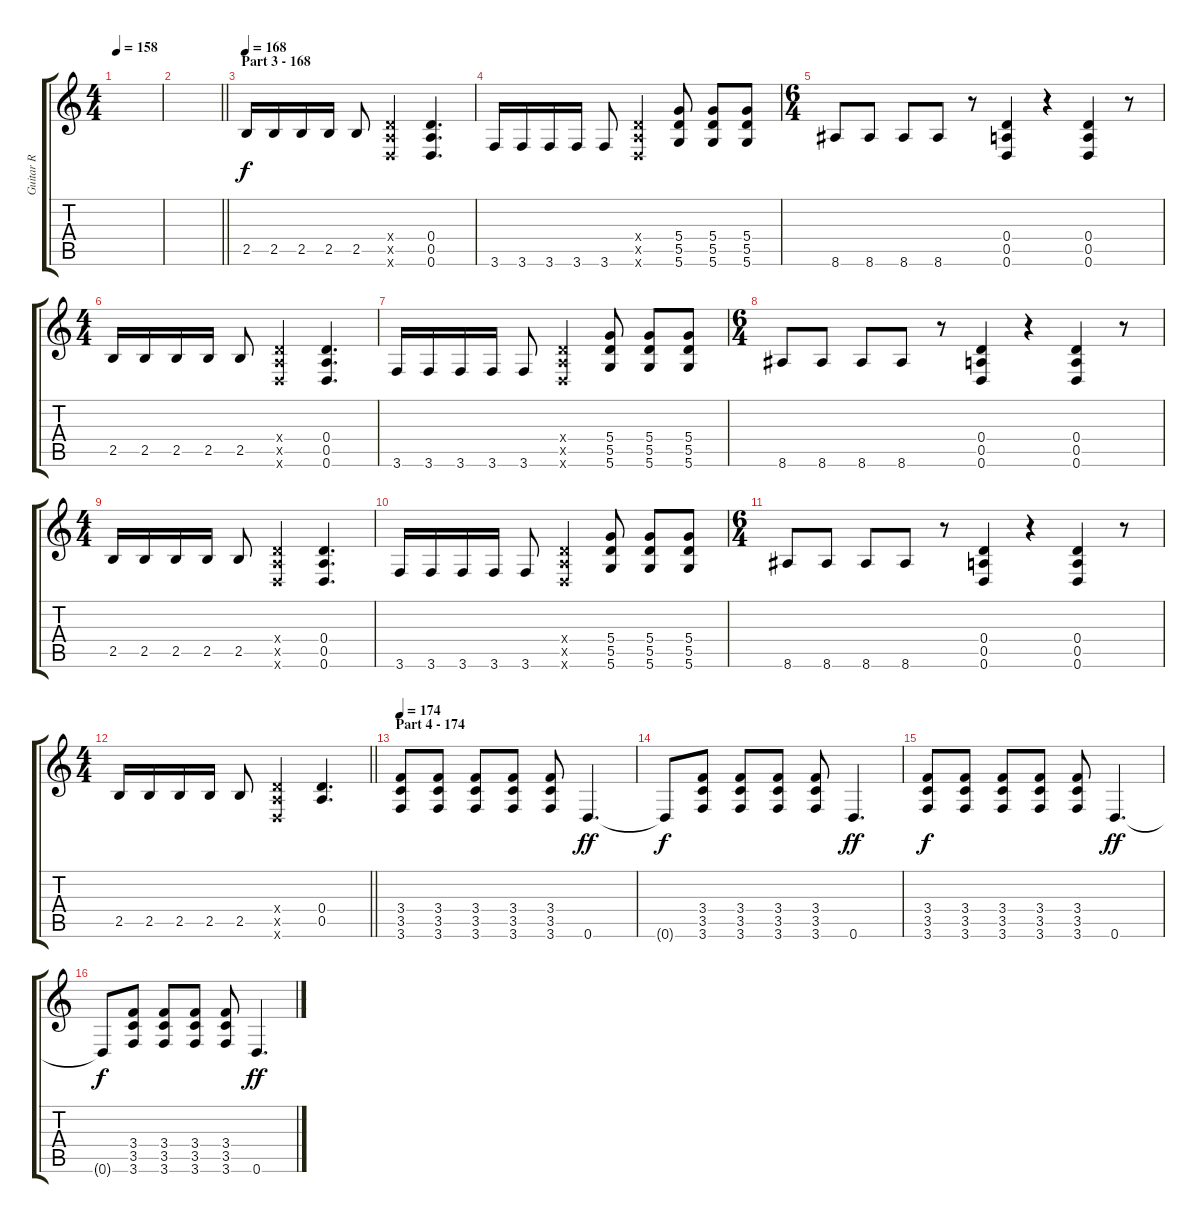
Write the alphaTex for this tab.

\track ("Guitar R" "Guitar R") {instrument distortionguitar}
\staff {score tabs}
\tuning (E4 D4 G3 D3 A2 D2) {hide}
\ts (4 4)
\tempo 158
\clef g2
\ks c
|
\barLineRight lightlight
|
\section ("" "Part 3 - 168")
\tempo 168
2.5.16 2.5.16 2.5.16 2.5.16 2.5.8 (0.4{x} 0.5{x} 0.6{x}).4 (0.4 0.5 0.6).4{d} |
3.6.16 3.6.16 3.6.16 3.6.16 3.6.8 (0.4{x} 0.5{x} 0.6{x}).4 (5.4 5.5 5.6).8 (5.4 5.5 5.6).8 (5.4 5.5 5.6).8 |
\ts (6 4)
8.6.8 8.6.8 8.6.8 8.6.8 r.8 (0.4 0.5 0.6).4 r.4 (0.4 0.5 0.6).4 r.8 |
\ts (4 4)
2.5.16 2.5.16 2.5.16 2.5.16 2.5.8 (0.4{x} 0.5{x} 0.6{x}).4 (0.4 0.5 0.6).4{d} |
3.6.16 3.6.16 3.6.16 3.6.16 3.6.8 (0.4{x} 0.5{x} 0.6{x}).4 (5.4 5.5 5.6).8 (5.4 5.5 5.6).8 (5.4 5.5 5.6).8 |
\ts (6 4)
8.6.8 8.6.8 8.6.8 8.6.8 r.8 (0.4 0.5 0.6).4 r.4 (0.4 0.5 0.6).4 r.8 |
\ts (4 4)
2.5.16 2.5.16 2.5.16 2.5.16 2.5.8 (0.4{x} 0.5{x} 0.6{x}).4 (0.4 0.5 0.6).4{d} |
3.6.16 3.6.16 3.6.16 3.6.16 3.6.8 (0.4{x} 0.5{x} 0.6{x}).4 (5.4 5.5 5.6).8 (5.4 5.5 5.6).8 (5.4 5.5 5.6).8 |
\ts (6 4)
8.6.8 8.6.8 8.6.8 8.6.8 r.8 (0.4 0.5 0.6).4 r.4 (0.4 0.5 0.6).4 r.8 |
\ts (4 4)
\barLineRight lightlight
2.5.16 2.5.16 2.5.16 2.5.16 2.5.8 (0.4{x} 0.5{x} 0.6{x}).4 (0.4 0.5).4{d} |
\section ("" "Part 4 - 174")
\tempo 174
(3.4 3.5 3.6).8 (3.4 3.5 3.6).8 (3.4 3.5 3.6).8 (3.4 3.5 3.6).8 (3.4 3.5 3.6).8 0.6.4{d dy ff} |
0.6{t}.8{dy f} (3.4 3.5 3.6).8 (3.4 3.5 3.6).8 (3.4 3.5 3.6).8 (3.4 3.5 3.6).8 0.6.4{d dy ff} |
(3.4 3.5 3.6).8{dy f} (3.4 3.5 3.6).8 (3.4 3.5 3.6).8 (3.4 3.5 3.6).8 (3.4 3.5 3.6).8 0.6.4{d dy ff} |
0.6{t}.8{dy f} (3.4 3.5 3.6).8 (3.4 3.5 3.6).8 (3.4 3.5 3.6).8 (3.4 3.5 3.6).8 0.6.4{d dy ff}
